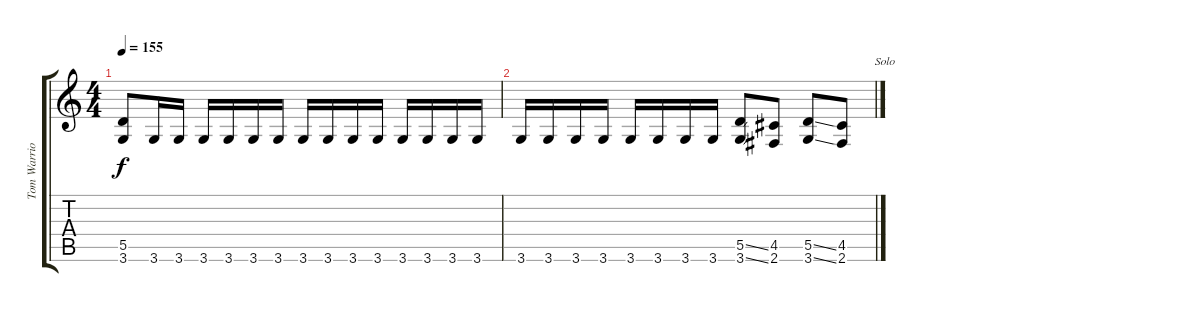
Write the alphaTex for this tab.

\track ("Tom Warrior" "Tom Warrio") {instrument distortionguitar}
\staff {score tabs}
\tuning (E4 B3 G3 D3 A2 E2) {hide}
\ts (4 4)
\tempo 155
\clef g2
\ks c
(5.5 3.6).8{dy f} 3.6.16 3.6.16 3.6.16 3.6.16 3.6.16 3.6.16 3.6.16 3.6.16 3.6.16 3.6.16 3.6.16 3.6.16 3.6.16 3.6.16 |
3.6.16 3.6.16 3.6.16 3.6.16 3.6.16 3.6.16 3.6.16 3.6.16 (5.5{ss} 3.6{ss}).8 (4.5 2.6).8 (5.5{ss} 3.6{ss}).8 (4.5 2.6).8{txt "           Solo"}
